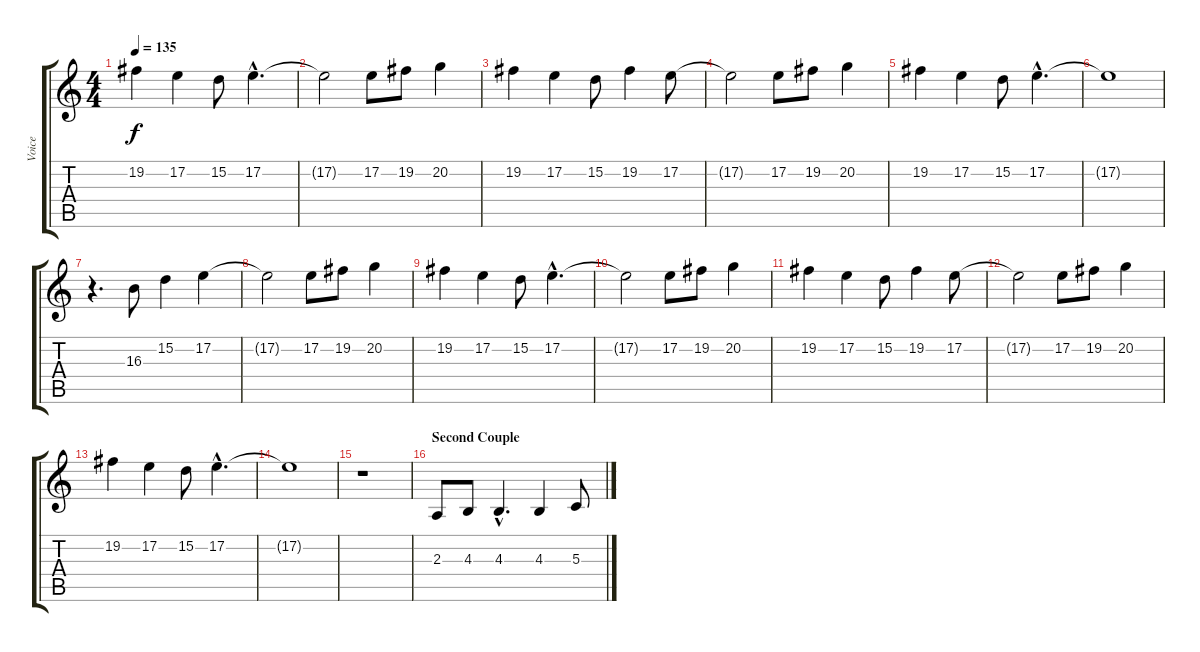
\track ("Voice" "Voice") {instrument flute}
\staff {score tabs}
\tuning (E4 B3 G3 D3 A2 E2) {hide}
\ts (4 4)
\tempo 135
\clef g2
\ks c
19.2.4{dy f} 17.2.4 15.2.8 17.2{hac}.4{d} |
17.2{t}.2 17.2.8 19.2.8 20.2.4 |
19.2.4 17.2.4 15.2.8 19.2.4 17.2.8 |
17.2{t}.2 17.2.8 19.2.8 20.2.4 |
19.2.4 17.2.4 15.2.8 17.2{hac}.4{d} |
17.2{t}.1 |
r.4{d} 16.3.8 15.2.4 17.2.4 |
17.2{t}.2 17.2.8 19.2.8 20.2.4 |
19.2.4 17.2.4 15.2.8 17.2{hac}.4{d} |
17.2{t}.2 17.2.8 19.2.8 20.2.4 |
19.2.4 17.2.4 15.2.8 19.2.4 17.2.8 |
17.2{t}.2 17.2.8 19.2.8 20.2.4 |
19.2.4 17.2.4 15.2.8 17.2{hac}.4{d} |
17.2{t}.1 |
r.1 |
\section ("" "Second Couple")
2.3.8 4.3.8 4.3{hac}.4{d} 4.3.4 5.3.8
